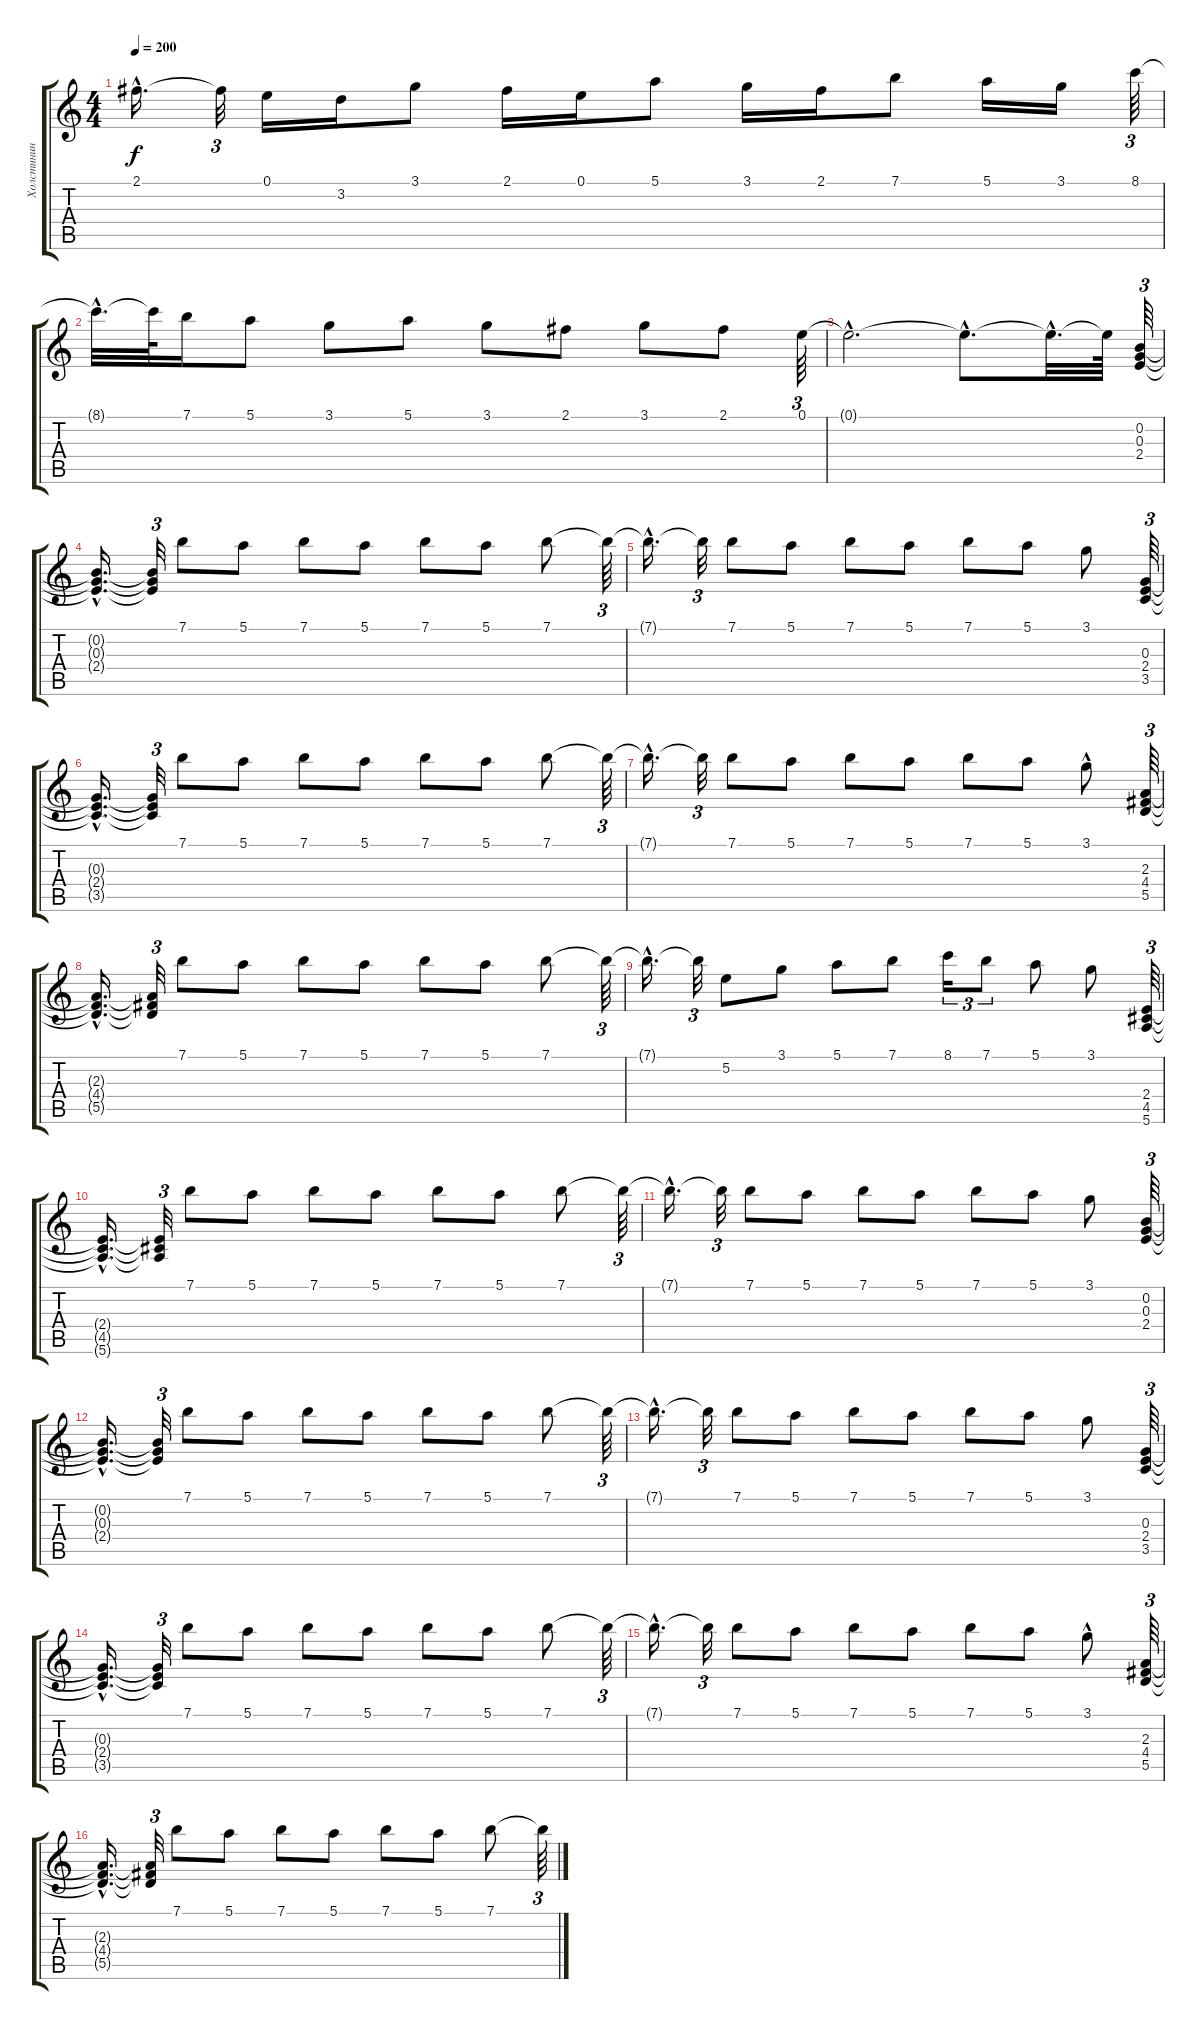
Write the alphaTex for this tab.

\track ("Холстинин" "Холстинин") {instrument distortionguitar}
\staff {score tabs}
\tuning (E4 B3 G3 D3 A2 E2) {hide}
\ts (4 4)
\tempo 200
\clef g2
\ks c
2.1{hac t}.16{d dy f} 2.1{t}.32{tu (3 2)} 0.1.16 3.2.16 3.1.8 2.1.16 0.1.16 5.1.8 3.1.16 2.1.16 7.1.8 5.1.16 3.1.16 8.1.64{tu (3 2)} |
8.1{hac t}.32{d} 8.1{t}.64 7.1.16 5.1.8 3.1.8 5.1.8 3.1.8 2.1.8 3.1.8 2.1.8 0.1.64{tu (3 2)} |
0.1{hac t}.2{d} 0.1{hac t}.8{d} 0.1{hac t}.32{d} 0.1{t}.64 (0.2 0.3 2.4).64{tu (3 2)} |
(0.2{hac t} 0.3{hac t} 2.4{hac t}).16{d} (0.2{t} 0.3{t} 2.4{t}).32{tu (3 2)} 7.1.8 5.1.8 7.1.8 5.1.8 7.1.8 5.1.8 7.1.8 7.1{t}.64{tu (3 2)} |
7.1{hac t}.16{d} 7.1{t}.32{tu (3 2)} 7.1.8 5.1.8 7.1.8 5.1.8 7.1.8 5.1.8 3.1.8 (0.3 2.4 3.5).64{tu (3 2)} |
(0.3{hac t} 2.4{hac t} 3.5{hac t}).16{d} (0.3{t} 2.4{t} 3.5{t}).32{tu (3 2)} 7.1.8 5.1.8 7.1.8 5.1.8 7.1.8 5.1.8 7.1.8 7.1{t}.64{tu (3 2)} |
7.1{hac t}.16{d} 7.1{t}.32{tu (3 2)} 7.1.8 5.1.8 7.1.8 5.1.8 7.1.8 5.1.8 3.1{hac}.8 (2.3 4.4 5.5).64{tu (3 2)} |
(2.3{hac t} 4.4{hac t} 5.5{hac t}).16{d} (2.3{t} 4.4{t} 5.5{t}).32{tu (3 2)} 7.1.8 5.1.8 7.1.8 5.1.8 7.1.8 5.1.8 7.1.8 7.1{t}.64{tu (3 2)} |
7.1{hac t}.16{d} 7.1{t}.32{tu (3 2)} 5.2.8 3.1.8 5.1.8 7.1.8 8.1.16{tu (3 2)} 7.1.8{tu (3 2)} 5.1.8 3.1.8 (2.4 4.5 5.6).64{tu (3 2)} |
(2.4{hac t} 4.5{hac t} 5.6{hac t}).16{d} (2.4{t} 4.5{t} 5.6{t}).32{tu (3 2)} 7.1.8 5.1.8 7.1.8 5.1.8 7.1.8 5.1.8 7.1.8 7.1{t}.64{tu (3 2)} |
7.1{hac t}.16{d} 7.1{t}.32{tu (3 2)} 7.1.8 5.1.8 7.1.8 5.1.8 7.1.8 5.1.8 3.1.8 (0.2 0.3 2.4).64{tu (3 2)} |
(0.2{hac t} 0.3{hac t} 2.4{hac t}).16{d} (0.2{t} 0.3{t} 2.4{t}).32{tu (3 2)} 7.1.8 5.1.8 7.1.8 5.1.8 7.1.8 5.1.8 7.1.8 7.1{t}.64{tu (3 2)} |
7.1{hac t}.16{d} 7.1{t}.32{tu (3 2)} 7.1.8 5.1.8 7.1.8 5.1.8 7.1.8 5.1.8 3.1.8 (0.3 2.4 3.5).64{tu (3 2)} |
(0.3{hac t} 2.4{hac t} 3.5{hac t}).16{d} (0.3{t} 2.4{t} 3.5{t}).32{tu (3 2)} 7.1.8 5.1.8 7.1.8 5.1.8 7.1.8 5.1.8 7.1.8 7.1{t}.64{tu (3 2)} |
7.1{hac t}.16{d} 7.1{t}.32{tu (3 2)} 7.1.8 5.1.8 7.1.8 5.1.8 7.1.8 5.1.8 3.1{hac}.8 (2.3 4.4 5.5).64{tu (3 2)} |
(2.3{hac t} 4.4{hac t} 5.5{hac t}).16{d} (2.3{t} 4.4{t} 5.5{t}).32{tu (3 2)} 7.1.8 5.1.8 7.1.8 5.1.8 7.1.8 5.1.8 7.1.8 7.1{t}.64{tu (3 2)}
